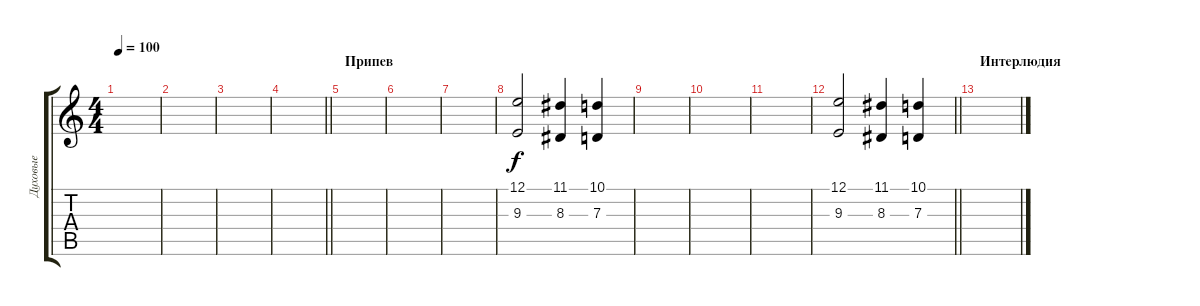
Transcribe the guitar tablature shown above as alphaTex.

\track ("Духовые" "Духовые") {instrument brasssection}
\staff {score tabs}
\tuning (E4 B3 G3 D3 A2 E2) {hide}
\ts (4 4)
\tempo 100
\clef g2
\ks c
|
|
|
\barLineRight lightlight
|
\section ("" "Припев")
|
|
|
(12.1 9.3).2 (11.1 8.3).4 (10.1 7.3).4 |
|
|
|
\barLineRight lightlight
(12.1 9.3).2 (11.1 8.3).4 (10.1 7.3).4 |
\section ("" "Интерлюдия")
